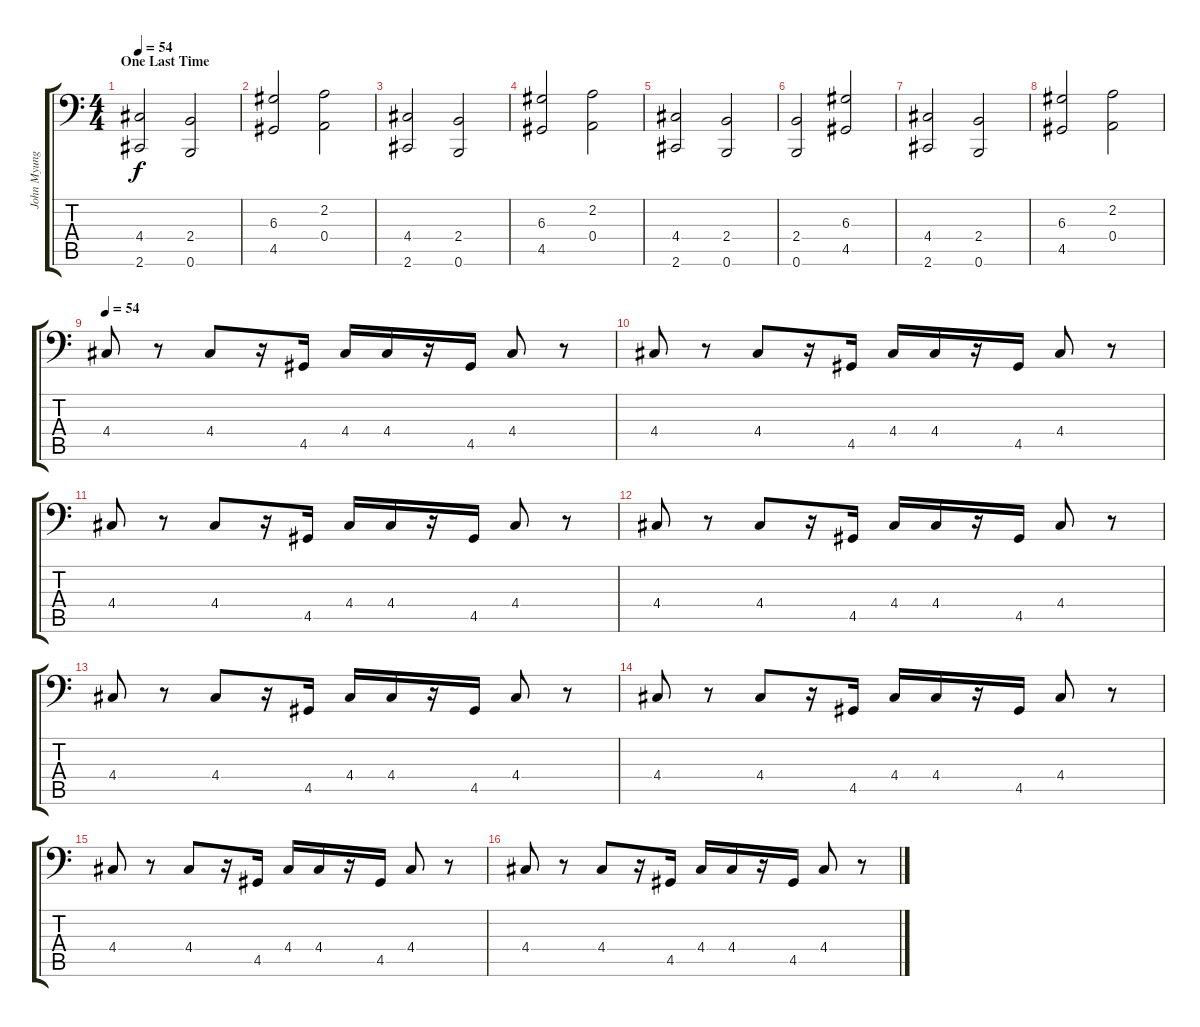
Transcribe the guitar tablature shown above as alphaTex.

\track ("John Myung - 6 Strings Bass" "John Myung") {instrument electricbassfinger}
\staff {score tabs}
\tuning (C3 G2 D2 A1 E1 B0) {hide}
\ts (4 4)
\section ("" "One Last Time")
\tempo 54
\clef f4
\ks c
(4.4 2.6).2{dy f instrument electricbassfinger} (2.4 0.6).2 |
(6.3 4.5).2 (2.2 0.4).2 |
(4.4 2.6).2 (2.4 0.6).2 |
(6.3 4.5).2 (2.2 0.4).2 |
(4.4 2.6).2 (2.4 0.6).2 |
(2.4 0.6).2 (6.3 4.5).2 |
(4.4 2.6).2 (2.4 0.6).2 |
(6.3 4.5).2 (2.2 0.4).2 |
\tempo 54
4.4.8 r.8 4.4.8 r.16 4.5.16 4.4.16 4.4.16 r.16 4.5.16 4.4.8 r.8 |
4.4.8 r.8 4.4.8 r.16 4.5.16 4.4.16 4.4.16 r.16 4.5.16 4.4.8 r.8 |
4.4.8 r.8 4.4.8 r.16 4.5.16 4.4.16 4.4.16 r.16 4.5.16 4.4.8 r.8 |
4.4.8 r.8 4.4.8 r.16 4.5.16 4.4.16 4.4.16 r.16 4.5.16 4.4.8 r.8 |
4.4.8 r.8 4.4.8 r.16 4.5.16 4.4.16 4.4.16 r.16 4.5.16 4.4.8 r.8 |
4.4.8 r.8 4.4.8 r.16 4.5.16 4.4.16 4.4.16 r.16 4.5.16 4.4.8 r.8 |
4.4.8 r.8 4.4.8 r.16 4.5.16 4.4.16 4.4.16 r.16 4.5.16 4.4.8 r.8 |
4.4.8 r.8 4.4.8 r.16 4.5.16 4.4.16 4.4.16 r.16 4.5.16 4.4.8 r.8
